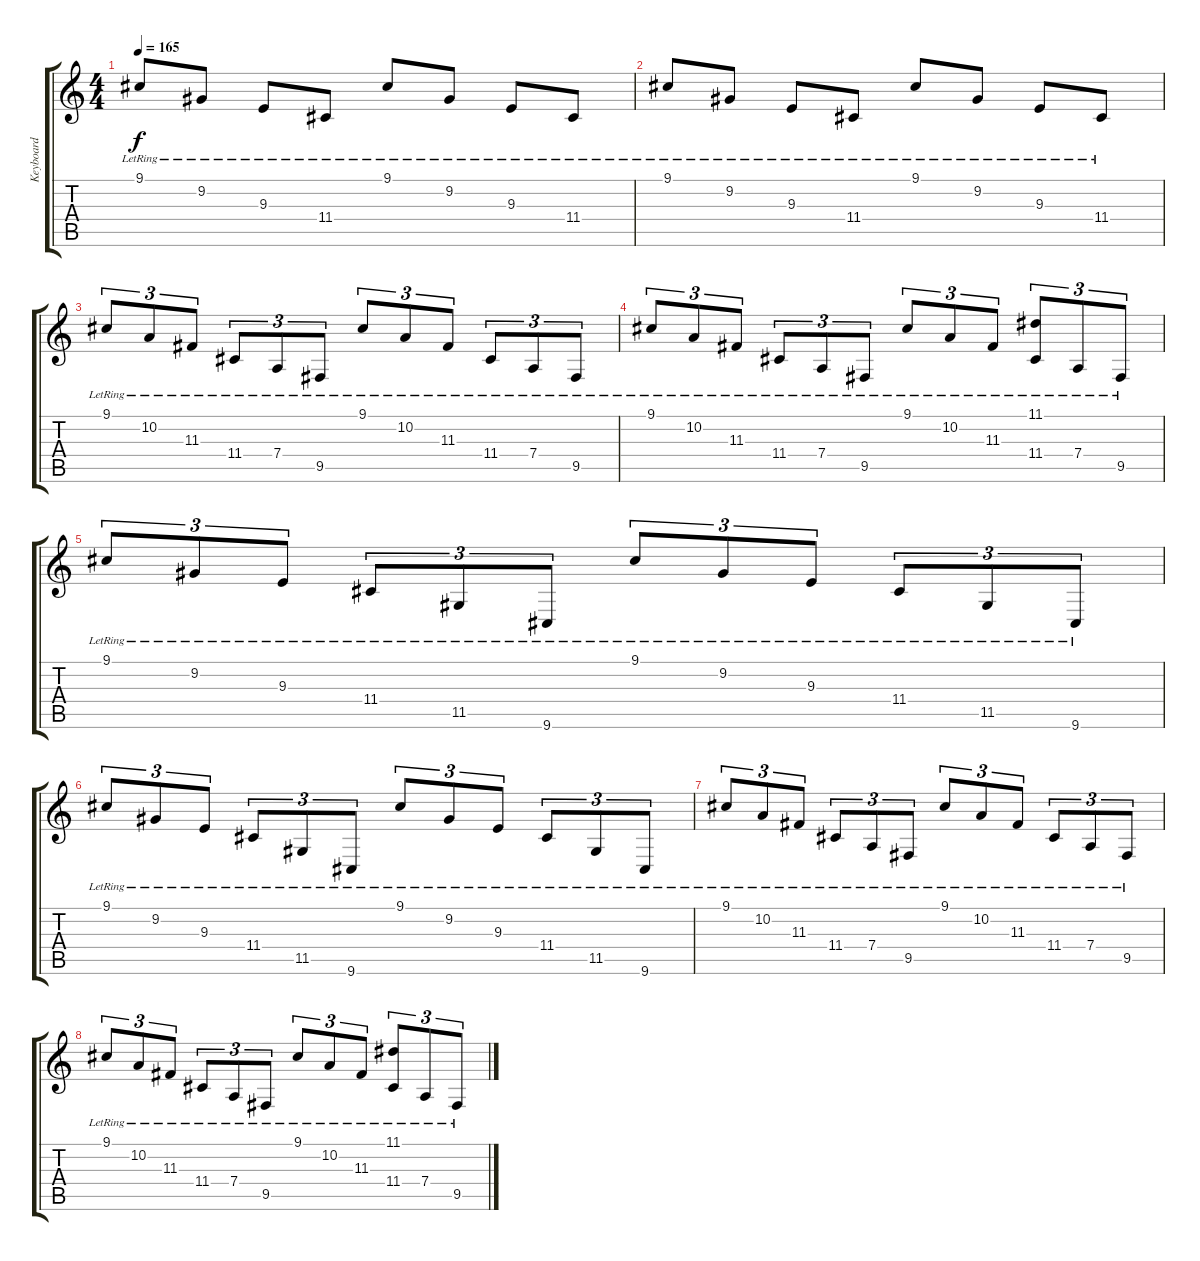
\track ("Keyboard" "Keyboard") {instrument acousticgrandpiano}
\staff {score tabs}
\tuning (E4 B3 G3 D3 A2 E2) {hide}
\ts (4 4)
\tempo 165
\clef g2
\ks c
9.1{lr}.8{dy f} 9.2{lr}.8 9.3{lr}.8 11.4{lr}.8 9.1{lr}.8 9.2{lr}.8 9.3{lr}.8 11.4{lr}.8 |
9.1{lr}.8 9.2{lr}.8 9.3{lr}.8 11.4{lr}.8 9.1{lr}.8 9.2{lr}.8 9.3{lr}.8 11.4{lr}.8 |
9.1{lr}.8{tu (3 2)} 10.2{lr}.8{tu (3 2)} 11.3{lr}.8{tu (3 2)} 11.4{lr}.8{tu (3 2)} 7.4{lr}.8{tu (3 2)} 9.5{lr}.8{tu (3 2)} 9.1{lr}.8{tu (3 2)} 10.2{lr}.8{tu (3 2)} 11.3{lr}.8{tu (3 2)} 11.4{lr}.8{tu (3 2)} 7.4{lr}.8{tu (3 2)} 9.5{lr}.8{tu (3 2)} |
9.1{lr}.8{tu (3 2)} 10.2{lr}.8{tu (3 2)} 11.3{lr}.8{tu (3 2)} 11.4{lr}.8{tu (3 2)} 7.4{lr}.8{tu (3 2)} 9.5{lr}.8{tu (3 2)} 9.1{lr}.8{tu (3 2)} 10.2{lr}.8{tu (3 2)} 11.3{lr}.8{tu (3 2)} (11.1{lr} 11.4{lr}).8{tu (3 2)} 7.4{lr}.8{tu (3 2)} 9.5{lr}.8{tu (3 2)} |
9.1{lr}.8{tu (3 2)} 9.2{lr}.8{tu (3 2)} 9.3{lr}.8{tu (3 2)} 11.4{lr}.8{tu (3 2)} 11.5{lr}.8{tu (3 2)} 9.6{lr}.8{tu (3 2)} 9.1{lr}.8{tu (3 2)} 9.2{lr}.8{tu (3 2)} 9.3{lr}.8{tu (3 2)} 11.4{lr}.8{tu (3 2)} 11.5{lr}.8{tu (3 2)} 9.6{lr}.8{tu (3 2)} |
9.1{lr}.8{tu (3 2)} 9.2{lr}.8{tu (3 2)} 9.3{lr}.8{tu (3 2)} 11.4{lr}.8{tu (3 2)} 11.5{lr}.8{tu (3 2)} 9.6{lr}.8{tu (3 2)} 9.1{lr}.8{tu (3 2)} 9.2{lr}.8{tu (3 2)} 9.3{lr}.8{tu (3 2)} 11.4{lr}.8{tu (3 2)} 11.5{lr}.8{tu (3 2)} 9.6{lr}.8{tu (3 2)} |
9.1{lr}.8{tu (3 2) volume 13} 10.2{lr}.8{tu (3 2)} 11.3{lr}.8{tu (3 2)} 11.4{lr}.8{tu (3 2)} 7.4{lr}.8{tu (3 2)} 9.5{lr}.8{tu (3 2)} 9.1{lr}.8{tu (3 2)} 10.2{lr}.8{tu (3 2)} 11.3{lr}.8{tu (3 2)} 11.4{lr}.8{tu (3 2)} 7.4{lr}.8{tu (3 2)} 9.5{lr}.8{tu (3 2)} |
9.1{lr}.8{tu (3 2)} 10.2{lr}.8{tu (3 2)} 11.3{lr}.8{tu (3 2)} 11.4{lr}.8{tu (3 2)} 7.4{lr}.8{tu (3 2)} 9.5{lr}.8{tu (3 2)} 9.1{lr}.8{tu (3 2)} 10.2{lr}.8{tu (3 2)} 11.3{lr}.8{tu (3 2)} (11.1{lr} 11.4{lr}).8{tu (3 2)} 7.4{lr}.8{tu (3 2)} 9.5{lr}.8{tu (3 2)}
